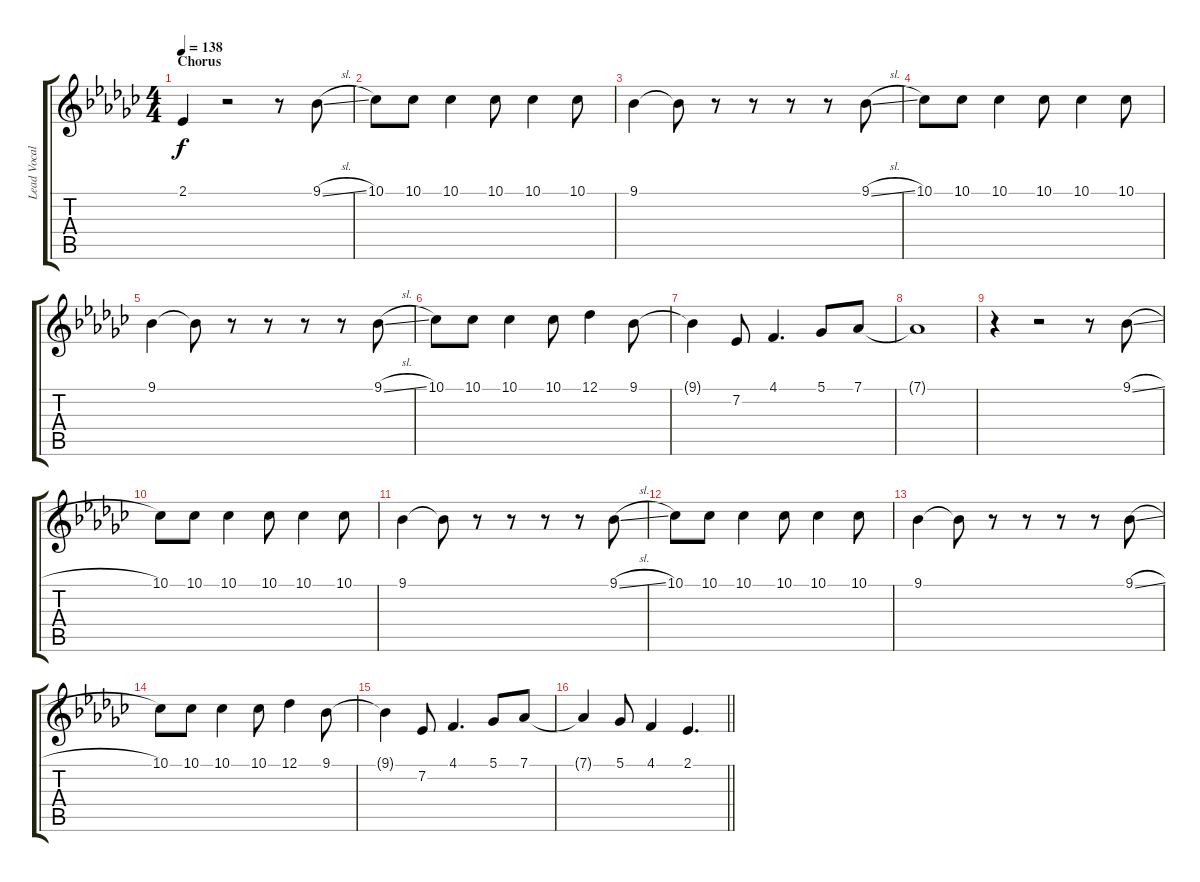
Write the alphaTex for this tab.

\track ("Lead Vocals" "Lead Vocal") {instrument violin}
\staff {score tabs}
\tuning (Db4 Ab3 E3 B2 Gb2 B1) {hide}
\ts (4 4)
\section ("" "Chorus")
\tempo 138
\clef g2
\ks gb
2.1{t}.4{dy f} r.2 r.8 9.1{sl}.8 |
10.1.8 10.1.8 10.1.4 10.1.8 10.1.4 10.1.8 |
9.1.4 9.1{t}.8 r.8 r.8 r.8 r.8 9.1{sl}.8 |
10.1.8 10.1.8 10.1.4 10.1.8 10.1.4 10.1.8 |
9.1.4 9.1{t}.8 r.8 r.8 r.8 r.8 9.1{sl}.8 |
10.1.8 10.1.8 10.1.4 10.1.8 12.1.4 9.1.8 |
9.1{t}.4 7.2.8 4.1.4{d} 5.1.8 7.1.8 |
7.1{t}.1 |
r.4 r.2 r.8 9.1{sl}.8 |
10.1.8 10.1.8 10.1.4 10.1.8 10.1.4 10.1.8 |
9.1.4 9.1{t}.8 r.8 r.8 r.8 r.8 9.1{sl}.8 |
10.1.8 10.1.8 10.1.4 10.1.8 10.1.4 10.1.8 |
9.1.4 9.1{t}.8 r.8 r.8 r.8 r.8 9.1{sl}.8 |
10.1.8 10.1.8 10.1.4 10.1.8 12.1.4 9.1.8 |
9.1{t}.4 7.2.8 4.1.4{d} 5.1.8 7.1.8 |
\barLineRight lightlight
7.1{t}.4 5.1.8 4.1.4 2.1.4{d}
